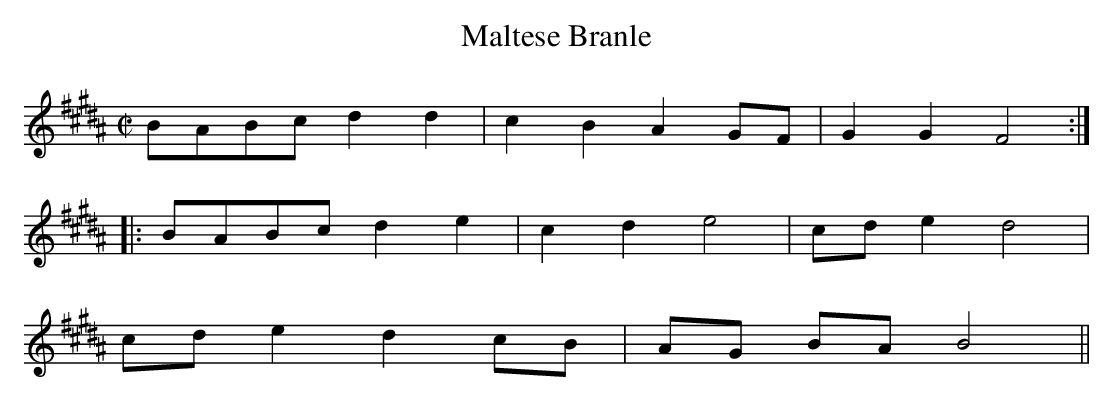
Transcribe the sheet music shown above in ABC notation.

X:1
T:Maltese Branle
M:C|
L:1/4
K:BBlyd
B/A/B/c/ dd | cB AG/F/ | GG F2 ::
B/A/B/c/ de | cd e2 | c/d/e d2 |
c/d/ ed c/B/ | A/G/ B/A/ B2 ||
